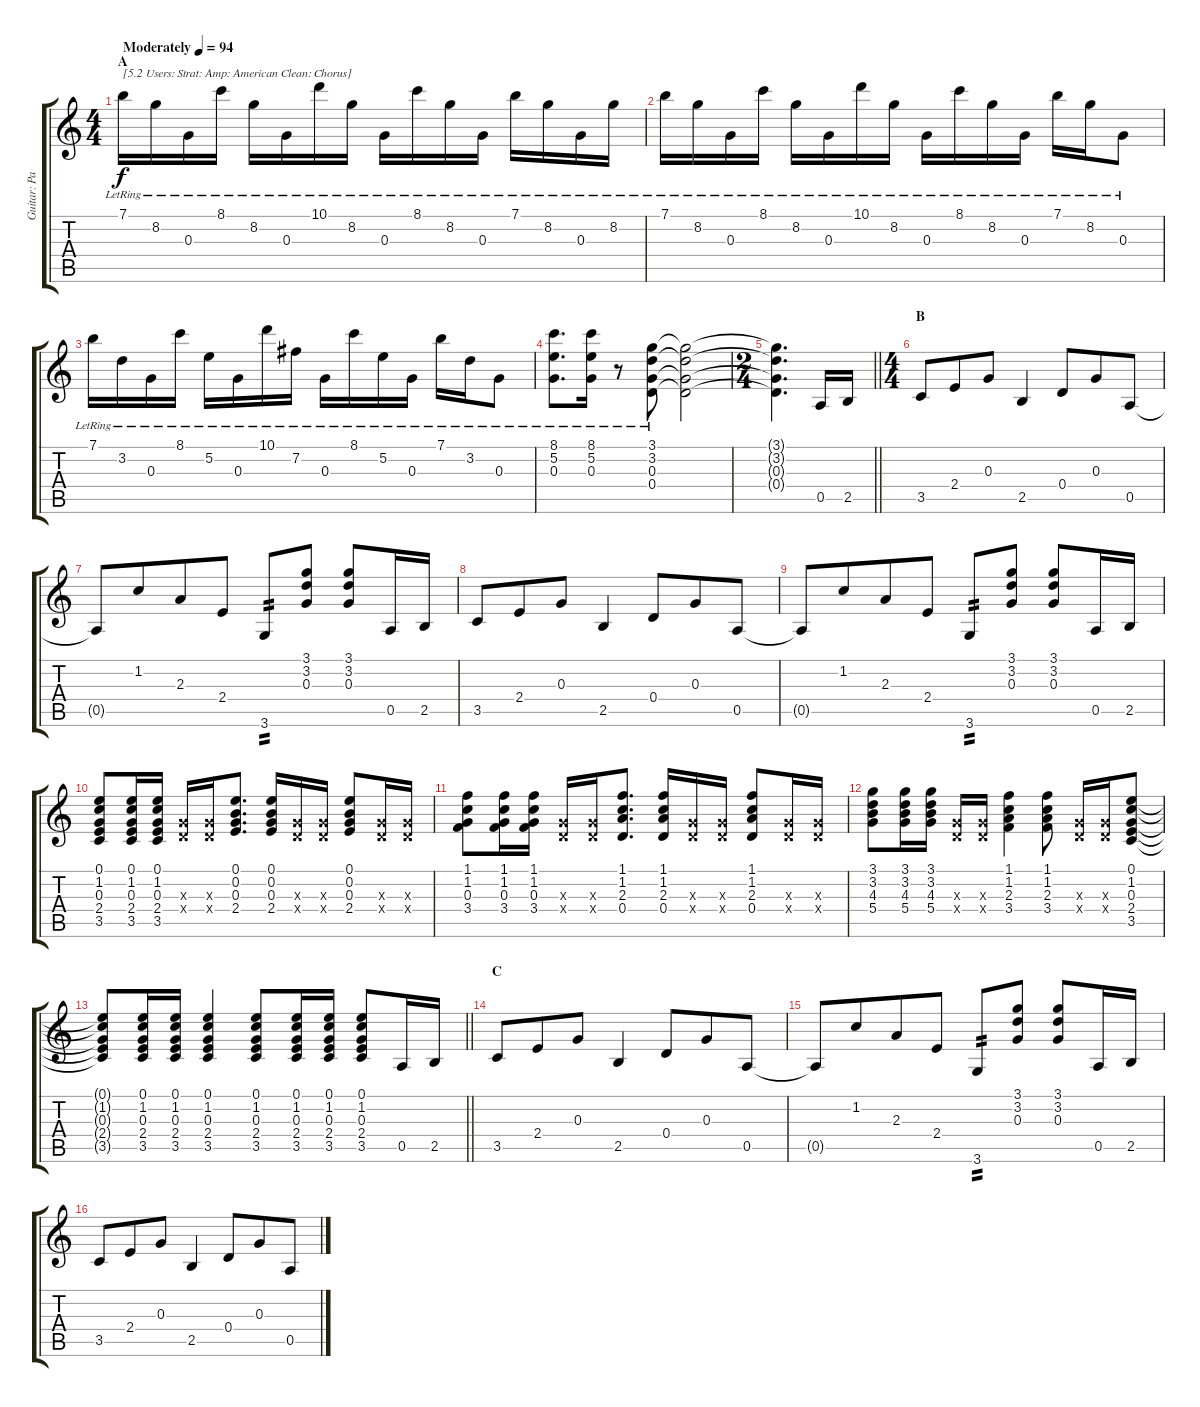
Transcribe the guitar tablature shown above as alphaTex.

\track ("Guitar: Paul" "Guitar: Pa") {instrument electricguitarclean}
\staff {score tabs}
\tuning (E4 B3 G3 D3 A2 E2) {hide}
\ts (4 4)
\section ("" "A")
\tempo (94 "Moderately")
\clef g2
\ks c
7.1{lr}.16{txt "[5.2 Users: Strat: Amp: American Clean: Chorus]" dy f instrument electricguitarclean} 8.2{lr}.16 0.3{lr}.16 8.1{lr}.16 8.2{lr}.16 0.3{lr}.16 10.1{lr}.16 8.2{lr}.16 0.3{lr}.16 8.1{lr}.16 8.2{lr}.16 0.3{lr}.16 7.1{lr}.16 8.2{lr}.16 0.3{lr}.16 8.2{lr}.16 |
7.1{lr}.16 8.2{lr}.16 0.3{lr}.16 8.1{lr}.16 8.2{lr}.16 0.3{lr}.16 10.1{lr}.16 8.2{lr}.16 0.3{lr}.16 8.1{lr}.16 8.2{lr}.16 0.3{lr}.16 7.1{lr}.16 8.2{lr}.16 0.3{lr}.8 |
7.1{lr}.16 3.2{lr}.16 0.3{lr}.16 8.1{lr}.16 5.2{lr}.16 0.3{lr}.16 10.1{lr}.16 7.2{lr}.16 0.3{lr}.16 8.1{lr}.16 5.2{lr}.16 0.3{lr}.16 7.1{lr}.16 3.2{lr}.16 0.3{lr}.8 |
(8.1{lr} 5.2{lr} 0.3{lr}).8{d} (8.1{lr} 5.2{lr} 0.3{lr}).16 r.8 (3.1{lr} 3.2{lr} 0.3{lr} 0.4{lr}).8 (3.1{t} 3.2{t} 0.3{t} 0.4{t}).2 |
\ts (2 4)
\barLineRight lightlight
(3.1{t} 3.2{t} 0.3{t} 0.4{t}).4{d} 0.5.16 2.5.16 |
\ts (4 4)
\section ("" "B")
3.5.8 2.4.8{beam merge} 0.3.8 2.5.4 0.4.8{beam merge} 0.3.8 0.5.8 |
0.5{t}.8 1.2.8{beam merge} 2.3.8 2.4.8 3.6.8{tp 2} (3.1 3.2 0.3).8 (3.1 3.2 0.3).8 0.5.16 2.5.16 |
3.5.8 2.4.8{beam merge} 0.3.8 2.5.4 0.4.8{beam merge} 0.3.8 0.5.8 |
0.5{t}.8 1.2.8{beam merge} 2.3.8 2.4.8 3.6.8{tp 2} (3.1 3.2 0.3).8 (3.1 3.2 0.3).8 0.5.16 2.5.16 |
(0.1 1.2 0.3 2.4 3.5).8 (0.1 1.2 0.3 2.4 3.5).16 (0.1 1.2 0.3 2.4 3.5).16 (0.3{x} 0.4{x}).16 (0.3{x} 0.4{x}).16 (0.1 0.2 0.3 2.4).8{d} (0.1 0.2 0.3 2.4).16 (0.3{x} 0.4{x}).16 (0.3{x} 0.4{x}).16 (0.1 0.2 0.3 2.4).8 (0.3{x} 0.4{x}).16 (0.3{x} 0.4{x}).16 |
(1.1 1.2 0.3 3.4).8 (1.1 1.2 0.3 3.4).16 (1.1 1.2 0.3 3.4).16 (0.3{x} 0.4{x}).16 (0.3{x} 0.4{x}).16 (1.1 1.2 2.3 0.4).8{d} (1.1 1.2 2.3 0.4).16 (0.3{x} 0.4{x}).16 (0.3{x} 0.4{x}).16 (1.1 1.2 2.3 0.4).8 (0.3{x} 0.4{x}).16 (0.3{x} 0.4{x}).16 |
(3.1 3.2 4.3 5.4).8 (3.1 3.2 4.3 5.4).16 (3.1 3.2 4.3 5.4).16 (0.3{x} 0.4{x}).16 (0.3{x} 0.4{x}).16 (1.1 1.2 2.3 3.4).4 (1.1 1.2 2.3 3.4).8 (0.3{x} 0.4{x}).16 (0.3{x} 0.4{x}).16 (0.1 1.2 0.3 2.4 3.5).8 |
\barLineRight lightlight
(0.1{t} 1.2{t} 0.3{t} 2.4{t} 3.5{t}).8 (0.1 1.2 0.3 2.4 3.5).16 (0.1 1.2 0.3 2.4 3.5).16 (0.1 1.2 0.3 2.4 3.5).4 (0.1 1.2 0.3 2.4 3.5).8 (0.1 1.2 0.3 2.4 3.5).16 (0.1 1.2 0.3 2.4 3.5).16 (0.1 1.2 0.3 2.4 3.5).8 0.5.16 2.5.16 |
\section ("" "C")
3.5.8 2.4.8{beam merge} 0.3.8 2.5.4 0.4.8{beam merge} 0.3.8 0.5.8 |
0.5{t}.8 1.2.8{beam merge} 2.3.8 2.4.8 3.6.8{tp 2} (3.1 3.2 0.3).8 (3.1 3.2 0.3).8 0.5.16 2.5.16 |
3.5.8 2.4.8{beam merge} 0.3.8 2.5.4 0.4.8{beam merge} 0.3.8 0.5.8
